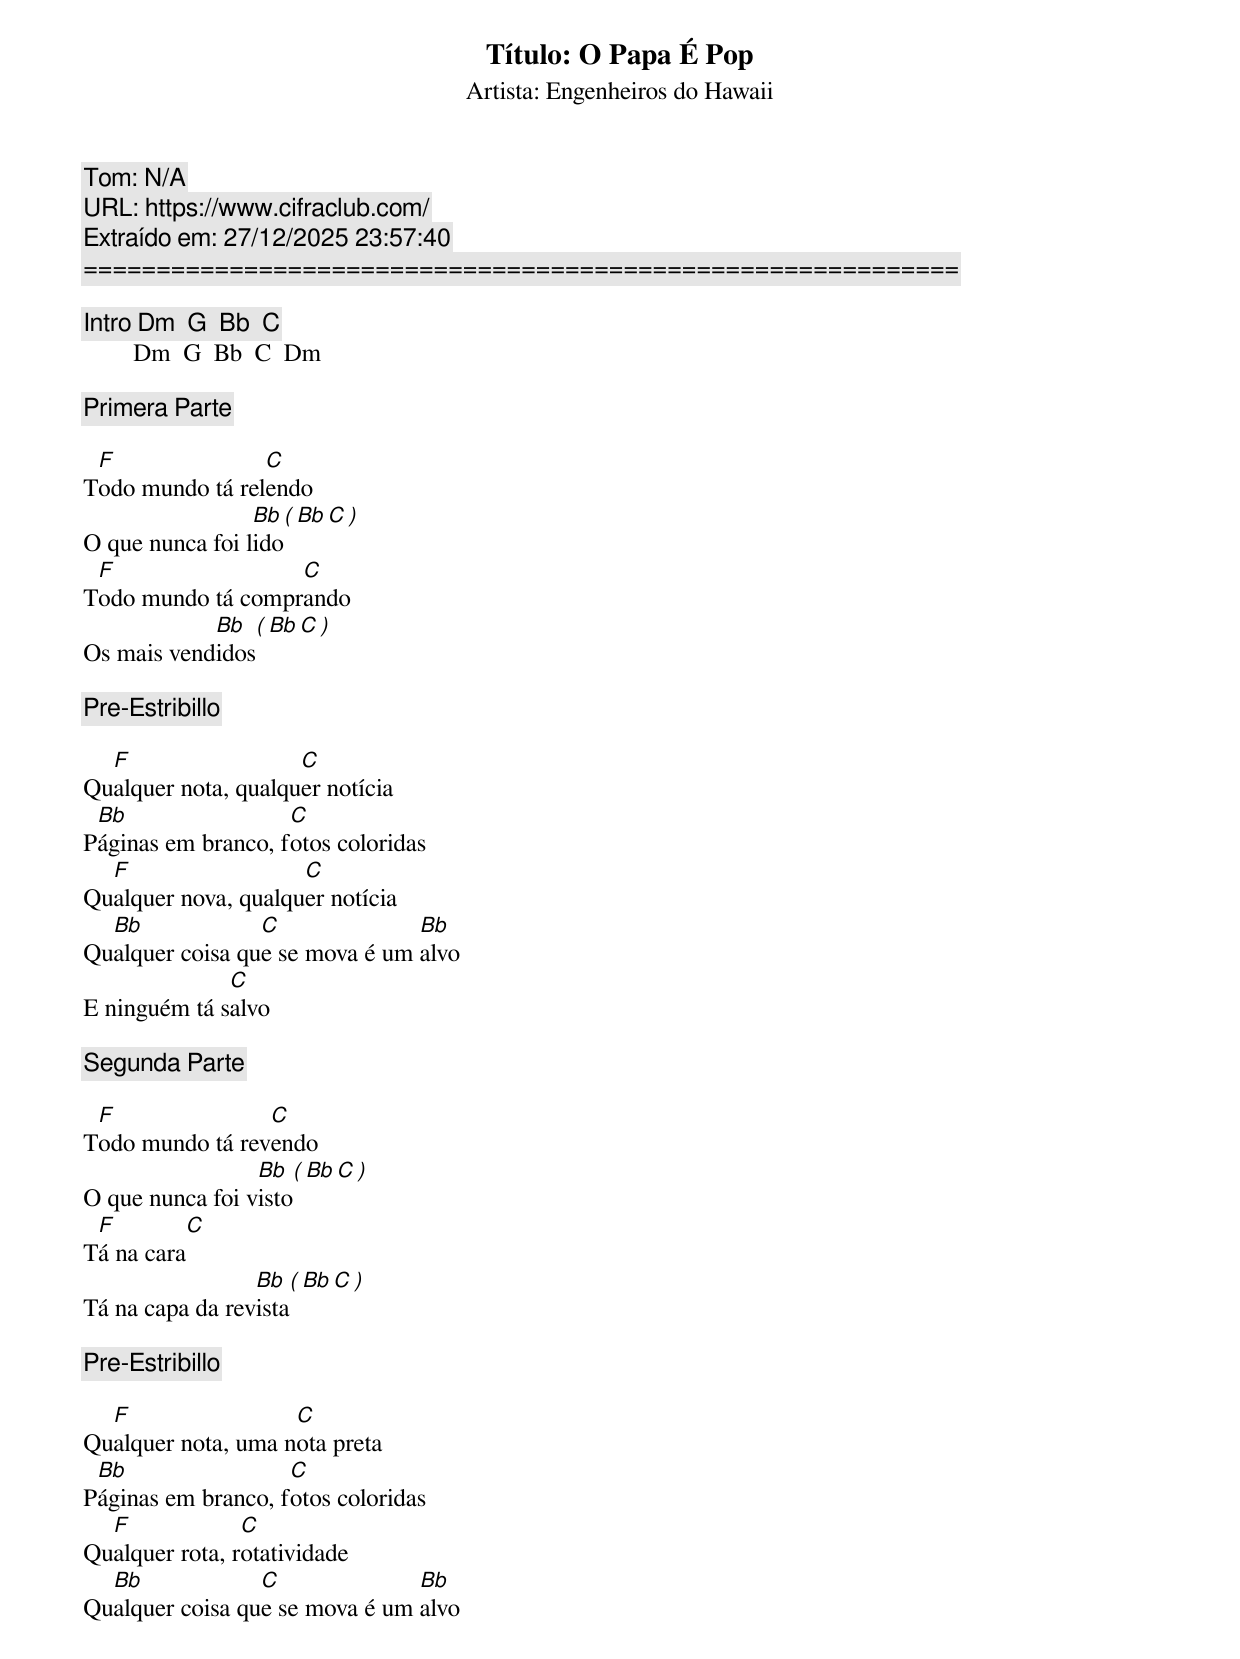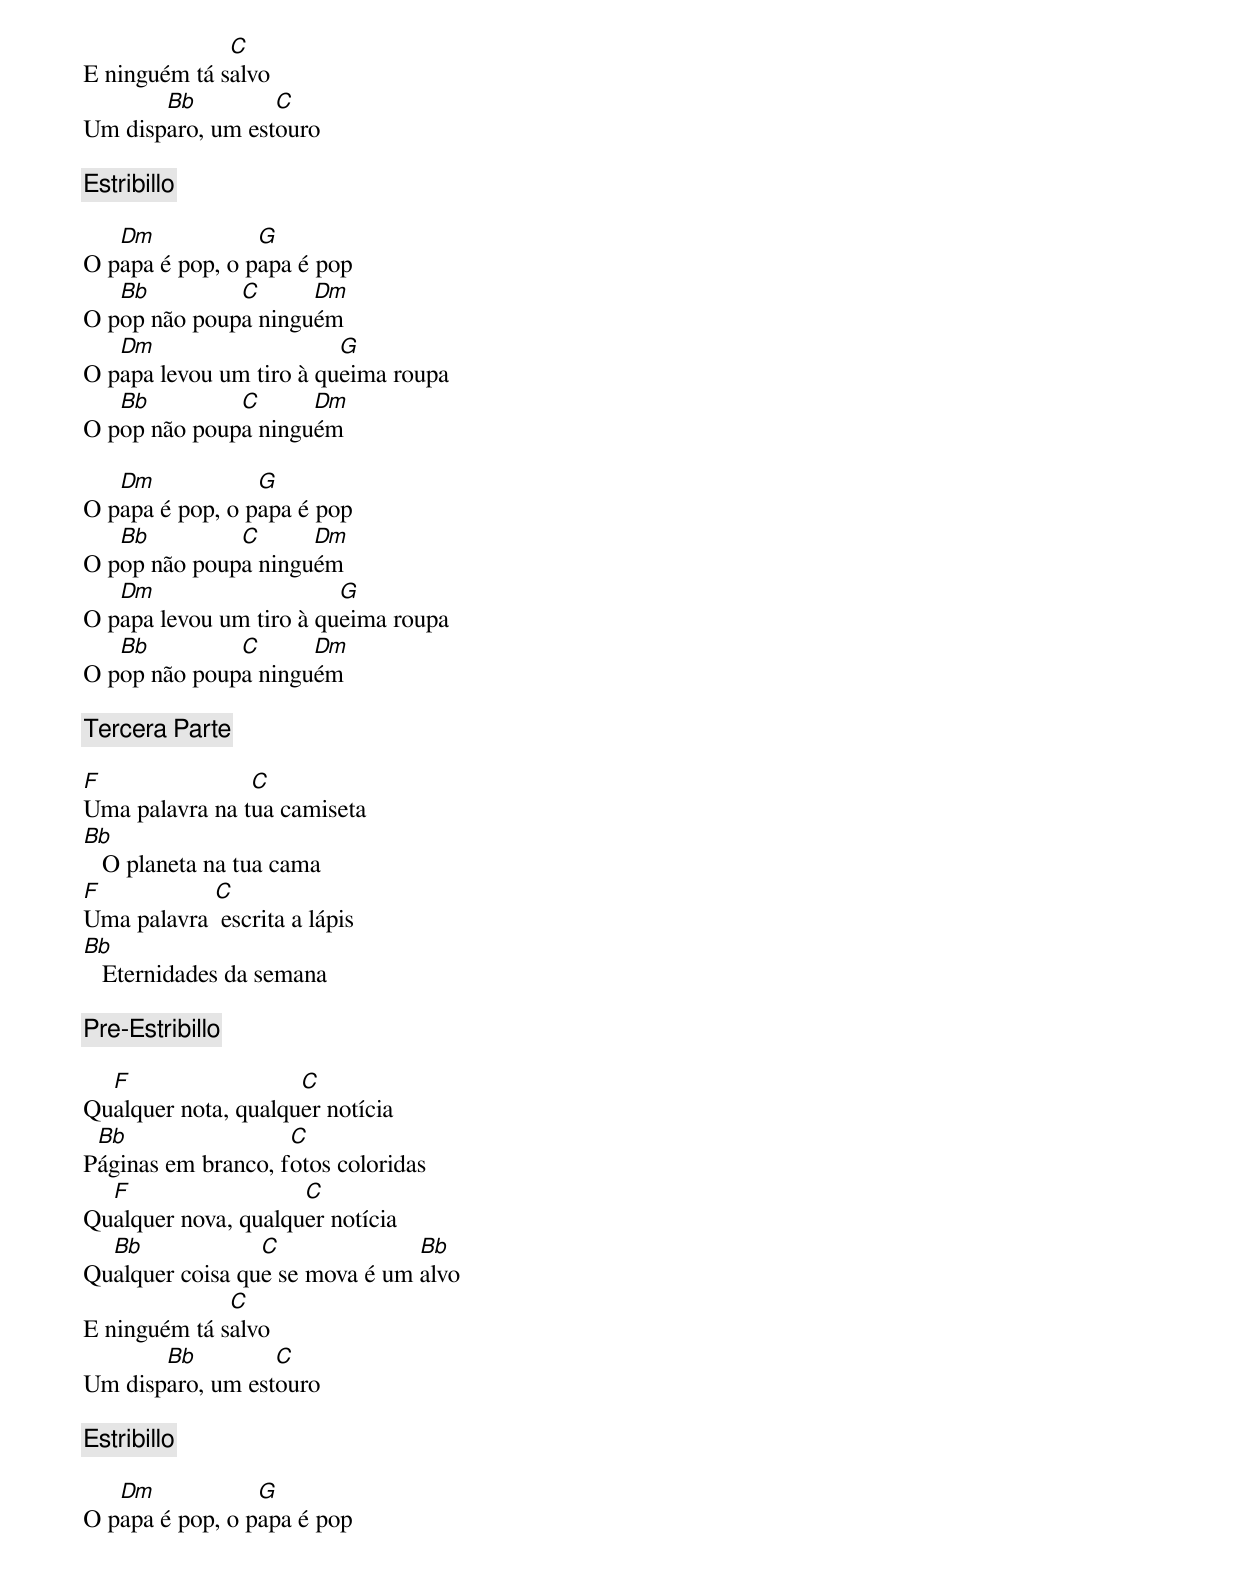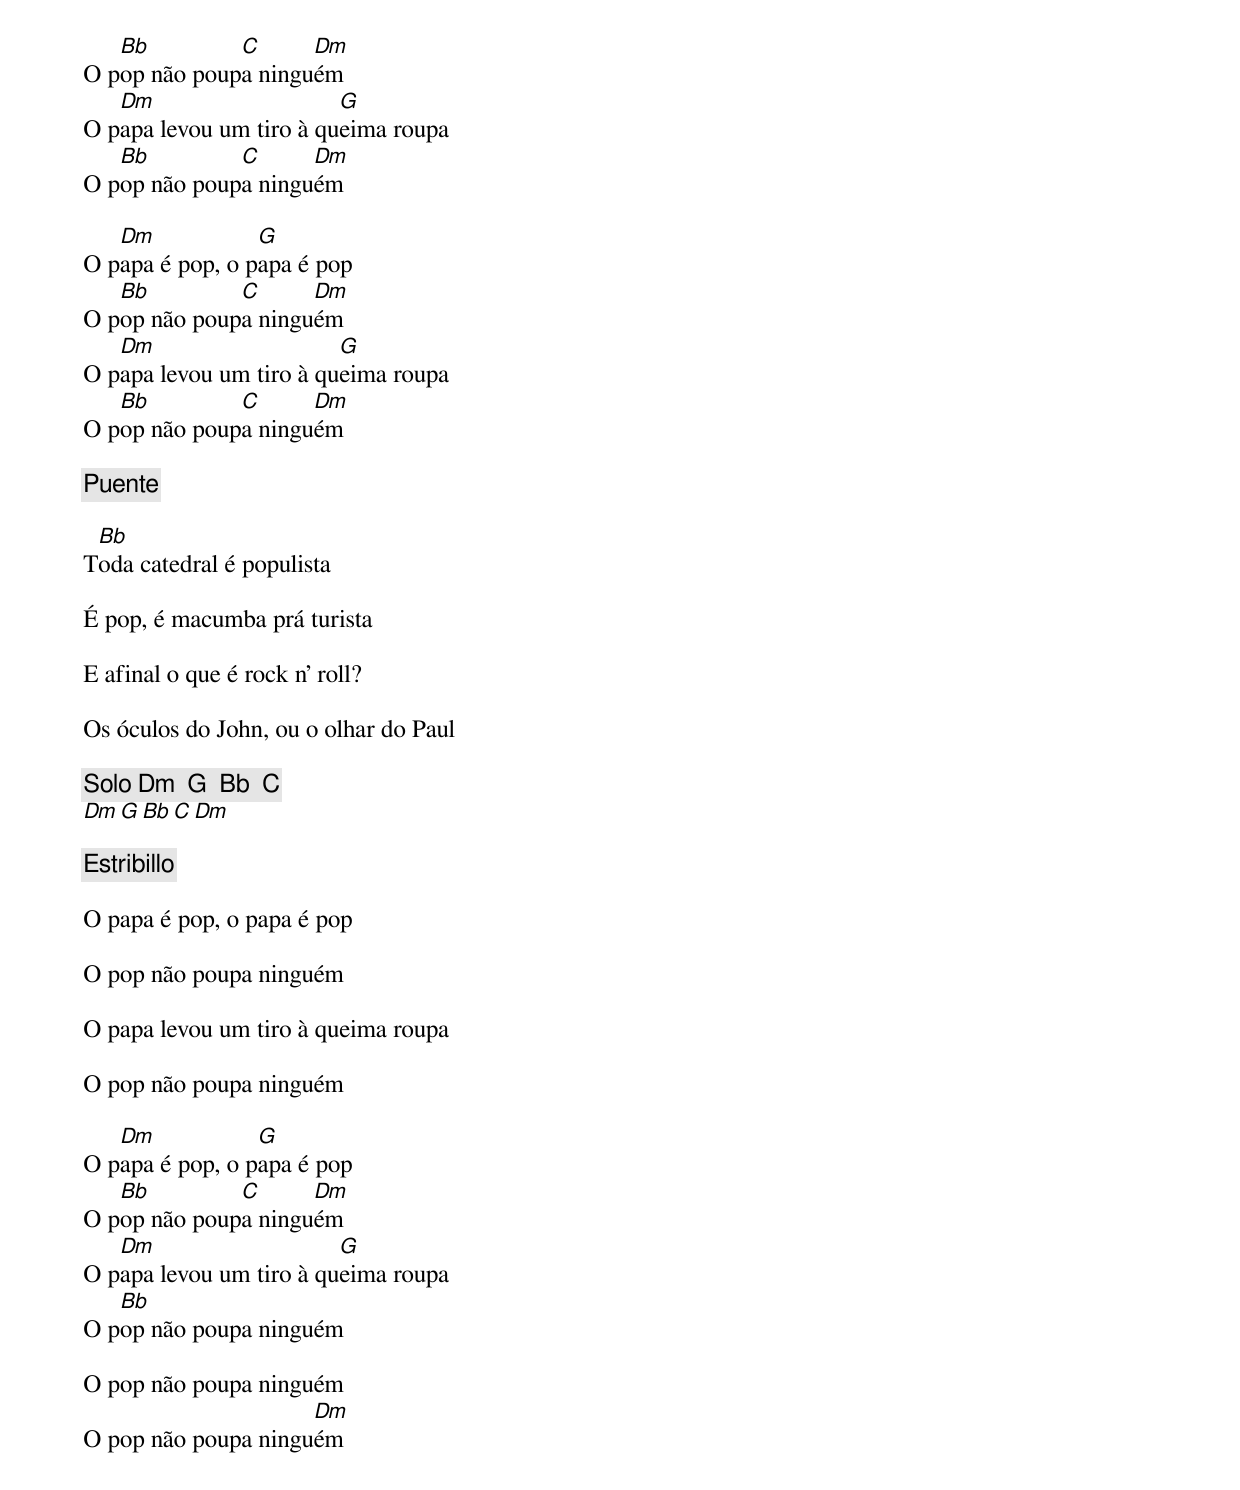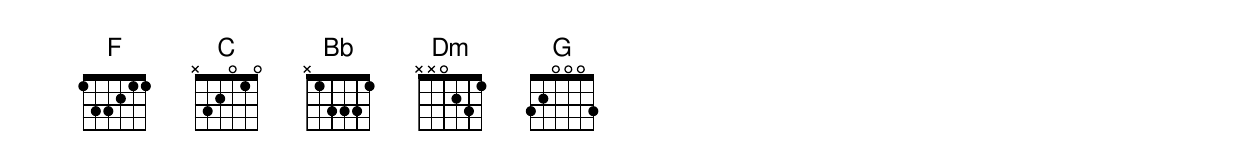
Título: O Papa É Pop
Artista: Engenheiros do Hawaii
Tom: N/A
URL: https://www.cifraclub.com/
Extraído em: 27/12/2025 23:57:40
============================================================

[Intro] Dm  G  Bb  C
        Dm  G  Bb  C  Dm

[Primera Parte]

 F               C
Todo mundo tá relendo
                 Bb  ( Bb  C )
O que nunca foi lido
 F                 C
Todo mundo tá comprando
            Bb   ( Bb  C )
Os mais vendidos

[Pre-Estribillo]

  F                  C
Qualquer nota, qualquer notícia
 Bb                 C
Páginas em branco, fotos coloridas
  F                  C
Qualquer nova, qualquer notícia
  Bb             C              Bb
Qualquer coisa que se mova é um alvo
              C
E ninguém tá salvo

[Segunda Parte]

 F               C
Todo mundo tá revendo
                 Bb  ( Bb  C )
O que nunca foi visto
 F         C
Tá na cara
                 Bb   ( Bb  C )
Tá na capa da revista

[Pre-Estribillo]

  F                 C
Qualquer nota, uma nota preta
 Bb                 C
Páginas em branco, fotos coloridas
  F             C
Qualquer rota, rotatividade
  Bb             C              Bb
Qualquer coisa que se mova é um alvo
              C
E ninguém tá salvo
       Bb         C
Um disparo, um estouro

[Estribillo]

   Dm            G
O papa é pop, o papa é pop
   Bb         C      Dm
O pop não poupa ninguém
   Dm                    G
O papa levou um tiro à queima roupa
   Bb         C      Dm
O pop não poupa ninguém

   Dm            G
O papa é pop, o papa é pop
   Bb         C      Dm
O pop não poupa ninguém
   Dm                    G
O papa levou um tiro à queima roupa
   Bb         C      Dm
O pop não poupa ninguém

[Tercera Parte]

F               C
Uma palavra na tua camiseta
Bb
   O planeta na tua cama
F           C
Uma palavra  escrita a lápis
Bb
   Eternidades da semana

[Pre-Estribillo]

  F                  C
Qualquer nota, qualquer notícia
 Bb                 C
Páginas em branco, fotos coloridas
  F                  C
Qualquer nova, qualquer notícia
  Bb             C              Bb
Qualquer coisa que se mova é um alvo
              C
E ninguém tá salvo
       Bb         C
Um disparo, um estouro

[Estribillo]

   Dm            G
O papa é pop, o papa é pop
   Bb         C      Dm
O pop não poupa ninguém
   Dm                    G
O papa levou um tiro à queima roupa
   Bb         C      Dm
O pop não poupa ninguém

   Dm            G
O papa é pop, o papa é pop
   Bb         C      Dm
O pop não poupa ninguém
   Dm                    G
O papa levou um tiro à queima roupa
   Bb         C      Dm
O pop não poupa ninguém

[Puente]

 Bb
Toda catedral é populista

É pop, é macumba prá turista

E afinal o que é rock n' roll?

Os óculos do John, ou o olhar do Paul

[Solo] Dm  G  Bb  C
       Dm  G  Bb  C  Dm

[Estribillo]

O papa é pop, o papa é pop

O pop não poupa ninguém

O papa levou um tiro à queima roupa

O pop não poupa ninguém

   Dm            G
O papa é pop, o papa é pop
   Bb         C      Dm
O pop não poupa ninguém
   Dm                    G
O papa levou um tiro à queima roupa
   Bb
O pop não poupa ninguém

O pop não poupa ninguém
                     Dm
O pop não poupa ninguém
